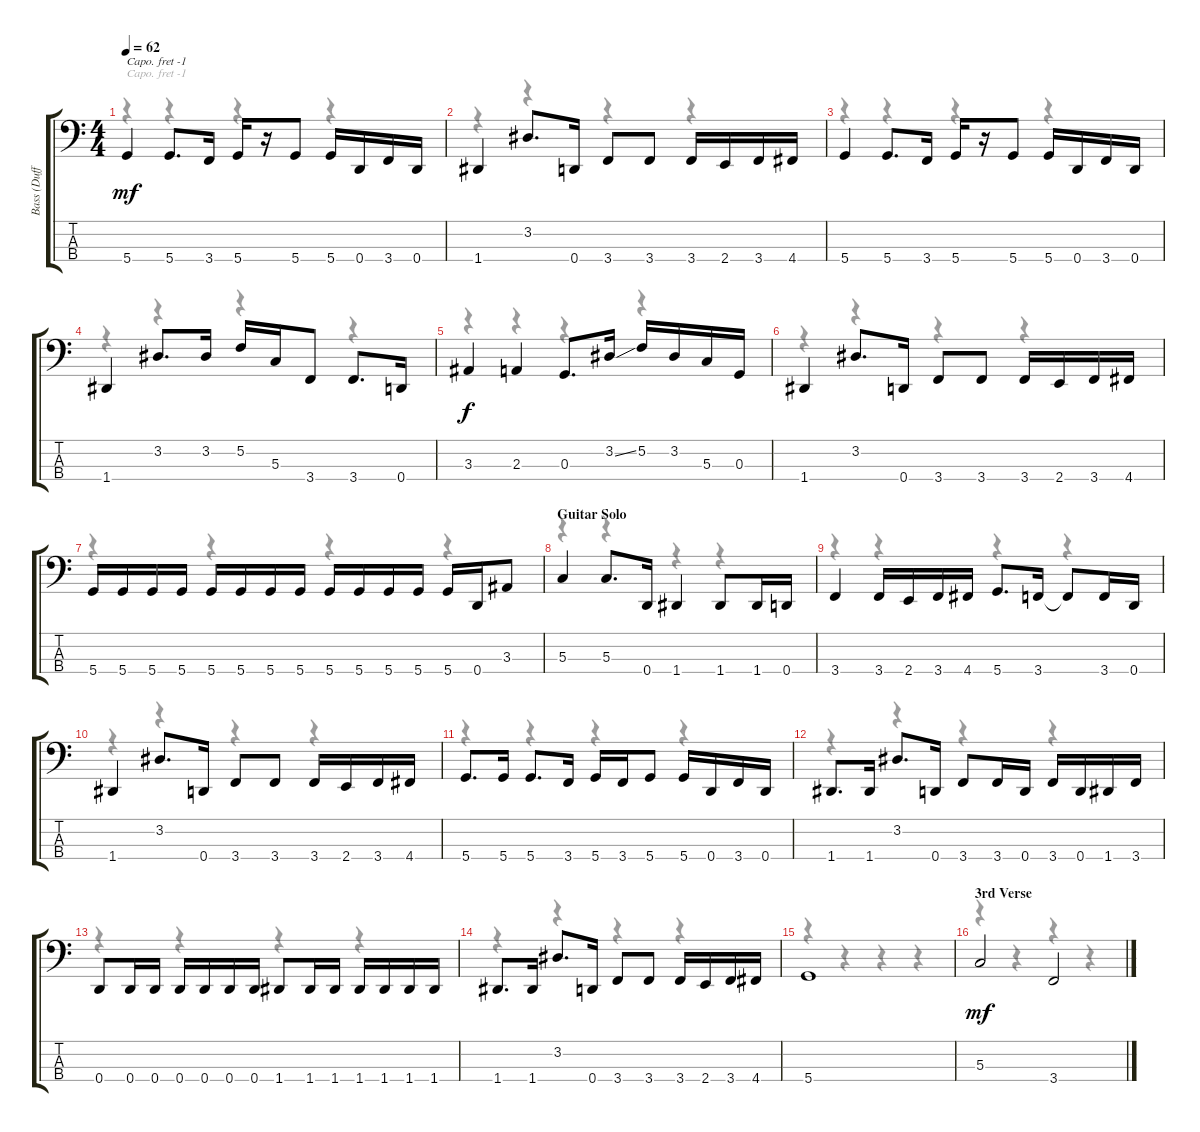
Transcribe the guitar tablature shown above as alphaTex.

\track ("Bass (Duff)" "Bass (Duff") {instrument electricbasspick}
\staff {score tabs}
\capo -1
\tuning (Gb2 Db2 Ab1 Eb1) {hide}
\voice
\ts (4 4)
\tempo 62
\clef f4
\ks c
5.4.4{dy mf} 5.4.8{d} 3.4.16 5.4.16 r.16 5.4.8 5.4.16 0.4.16 3.4.16 0.4.16 |
1.4.4 3.2.8{d} 0.4.16 3.4.8 3.4.8 3.4.16 2.4.16 3.4.16 4.4.16 |
5.4.4 5.4.8{d} 3.4.16 5.4.16 r.16 5.4.8 5.4.16 0.4.16 3.4.16 0.4.16 |
1.4.4 3.2.8{d} 3.2.16 5.2.16 5.3.16 3.4.8 3.4.8{d} 0.4.16 |
3.3.4{dy f} 2.3.4 0.3.8{d} 3.2{ss}.16 5.2.16 3.2.16 5.3.16 0.3.16 |
1.4.4 3.2.8{d} 0.4.16 3.4.8 3.4.8 3.4.16 2.4.16 3.4.16 4.4.16 |
5.4.16 5.4.16 5.4.16 5.4.16 5.4.16 5.4.16 5.4.16 5.4.16 5.4.16 5.4.16 5.4.16 5.4.16 5.4.16 0.4.16 3.3.8 |
\section ("" "Guitar Solo")
5.3.4 5.3.8{d} 0.4.16 1.4.4 1.4.8 1.4.16 0.4.16 |
3.4.4 3.4.16 2.4.16 3.4.16 4.4.16 5.4.8{d} 3.4.16 3.4{t}.8 3.4.16 0.4.16 |
1.4.4 3.2.8{d} 0.4.16 3.4.8 3.4.8 3.4.16 2.4.16 3.4.16 4.4.16 |
5.4.8{d} 5.4.16 5.4.8{d} 3.4.16 5.4.16 3.4.16 5.4.8 5.4.16 0.4.16 3.4.16 0.4.16 |
1.4.8{d} 1.4.16 3.2.8{d} 0.4.16 3.4.8 3.4.16 0.4.16 3.4.16 0.4.16 1.4.16 3.4.16 |
0.4.8 0.4.16 0.4.16 0.4.16 0.4.16 0.4.16 0.4.16 1.4.8 1.4.16 1.4.16 1.4.16 1.4.16 1.4.16 1.4.16 |
1.4.8{d} 1.4.16 3.2.8{d} 0.4.16 3.4.8 3.4.8 3.4.16 2.4.16 3.4.16 4.4.16 |
5.4.1 |
\section ("" "3rd Verse")
5.3.2{dy mf} 3.4.2
\voice
\clef f4
\ottava regular
\simile none
\ks c
r.4{dy f} r.4 r.4 r.4 |
r.4 r.4 r.4 r.4 |
r.4 r.4 r.4 r.4 |
r.4 r.4 r.4 r.4 |
r.4 r.4 r.4 r.4 |
r.4 r.4 r.4 r.4 |
r.4 r.4 r.4 r.4 |
r.4 r.4 r.4 r.4 |
r.4 r.4 r.4 r.4 |
r.4 r.4 r.4 r.4 |
r.4 r.4 r.4 r.4 |
r.4 r.4 r.4 r.4 |
r.4 r.4 r.4 r.4 |
r.4 r.4 r.4 r.4 |
r.4 r.4 r.4 r.4 |
r.4 r.4 r.4 r.4
